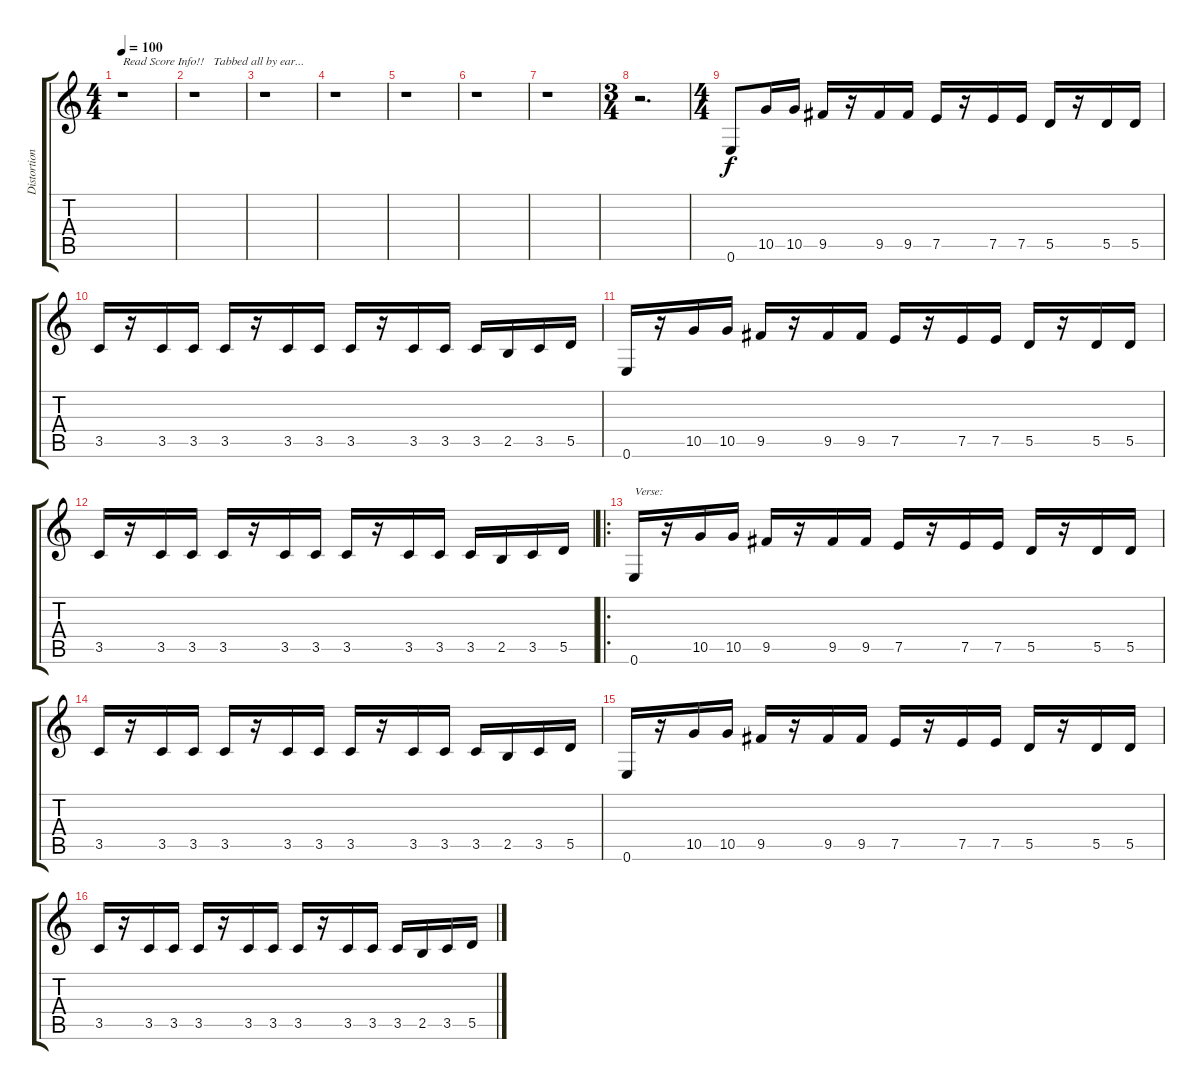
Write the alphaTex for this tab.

\track ("Distortion Gtr. 1" "Distortion") {instrument distortionguitar}
\staff {score tabs}
\tuning (E4 B3 G3 D3 A2 E2) {hide}
\ts (4 4)
\tempo 100
\clef g2
\ks c
r.1{txt "Read Score Info!!   Tabbed all by ear..." dy f instrument distortionguitar} |
r.1 |
r.1 |
r.1 |
r.1 |
r.1 |
r.1 |
\ts (3 4)
r.2{d} |
\ts (4 4)
0.6.8 10.5.16 10.5.16 9.5.16 r.16 9.5.16 9.5.16 7.5.16 r.16 7.5.16 7.5.16 5.5.16 r.16 5.5.16 5.5.16 |
3.5.16 r.16 3.5.16 3.5.16 3.5.16 r.16 3.5.16 3.5.16 3.5.16 r.16 3.5.16 3.5.16 3.5.16 2.5.16 3.5.16 5.5.16 |
0.6.16 r.16 10.5.16 10.5.16 9.5.16 r.16 9.5.16 9.5.16 7.5.16 r.16 7.5.16 7.5.16 5.5.16 r.16 5.5.16 5.5.16 |
3.5.16 r.16 3.5.16 3.5.16 3.5.16 r.16 3.5.16 3.5.16 3.5.16 r.16 3.5.16 3.5.16 3.5.16 2.5.16 3.5.16 5.5.16 |
\ro
0.6.16{txt "Verse:"} r.16 10.5.16 10.5.16 9.5.16 r.16 9.5.16 9.5.16 7.5.16 r.16 7.5.16 7.5.16 5.5.16 r.16 5.5.16 5.5.16 |
3.5.16 r.16 3.5.16 3.5.16 3.5.16 r.16 3.5.16 3.5.16 3.5.16 r.16 3.5.16 3.5.16 3.5.16 2.5.16 3.5.16 5.5.16 |
0.6.16 r.16 10.5.16 10.5.16 9.5.16 r.16 9.5.16 9.5.16 7.5.16 r.16 7.5.16 7.5.16 5.5.16 r.16 5.5.16 5.5.16 |
3.5.16 r.16 3.5.16 3.5.16 3.5.16 r.16 3.5.16 3.5.16 3.5.16 r.16 3.5.16 3.5.16 3.5.16 2.5.16 3.5.16 5.5.16
